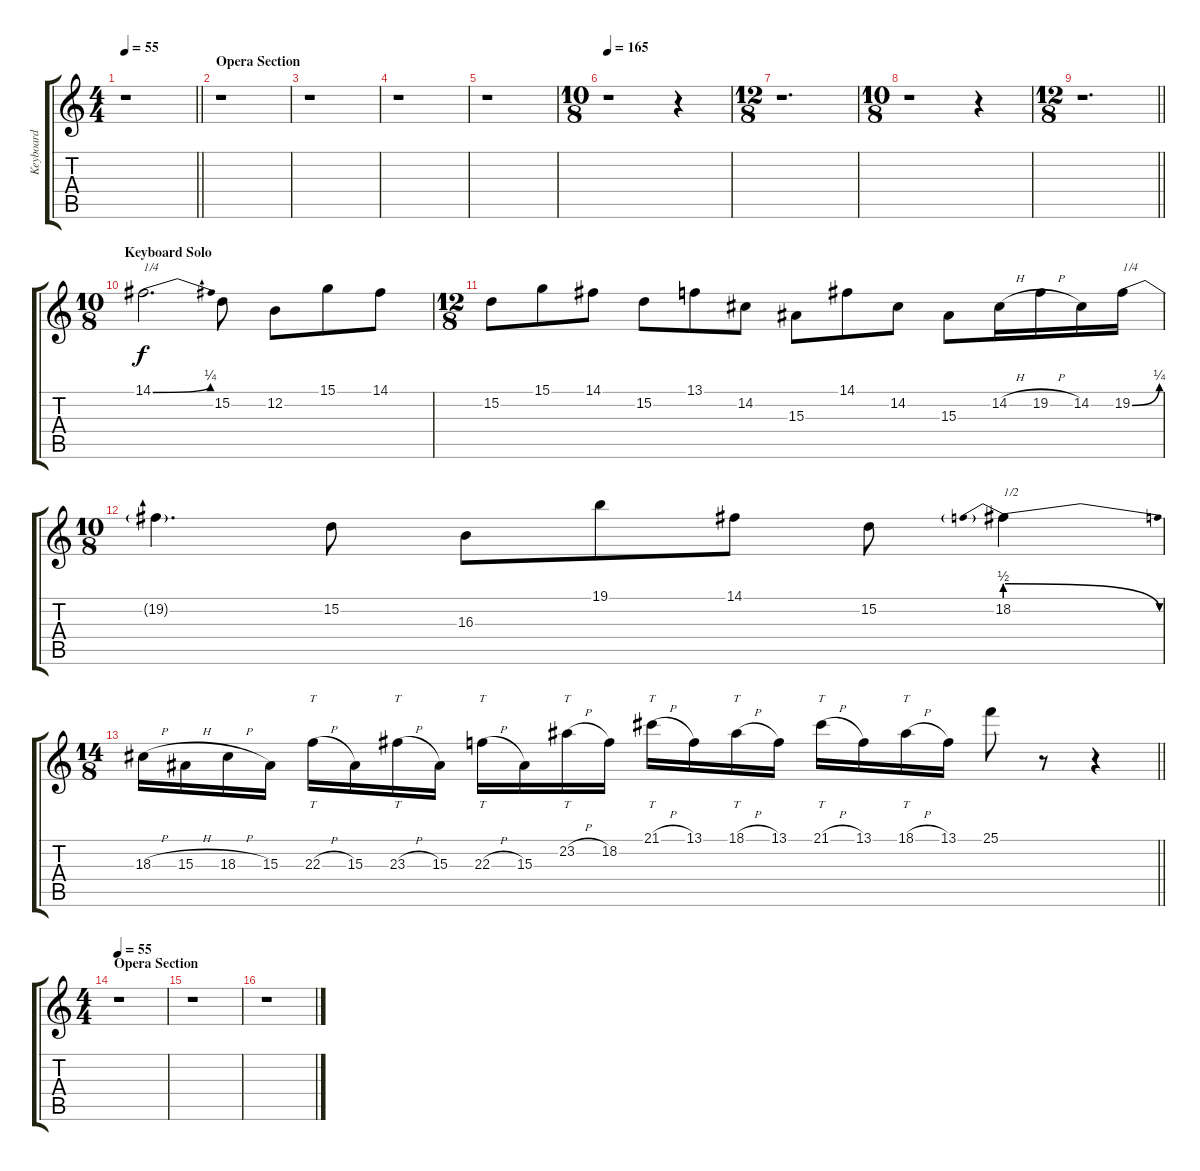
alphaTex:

\track ("Keyboard" "Keyboard") {instrument lead2sawtooth}
\staff {score tabs}
\tuning (E4 B3 G3 D3 A2 E2) {hide}
\ts (4 4)
\tempo 55
\clef g2
\barLineRight lightlight
\ks c
r.1{dy f} |
\section ("" "Opera Section")
r.1 |
r.1 |
r.1 |
r.1 |
\ts (10 8)
\tempo 165
r.1 r.4 |
\ts (12 8)
r.1{d} |
\ts (10 8)
r.1 r.4 |
\ts (12 8)
\barLineRight lightlight
r.1{d} |
\ts (10 8)
\section ("" "Keyboard Solo")
14.1{be (bend 0 0 60 1)}.2{d txt "1/4"} 15.2.8 12.2.8 15.1.8 14.1.8 |
\ts (12 8)
15.2.8 15.1.8 14.1.8 15.2.8 13.1.8 14.2.8 15.3.8 14.1.8 14.2.8 15.3.8 14.2{h}.16 19.2{h}.16 14.2.16 19.2{be (bend 0 0 60 1)}.16{txt "1/4"} |
\ts (10 8)
19.2{t}.4{d} 15.2.8 16.3.8 19.1.8 14.1.8 15.2.8 18.2{be (prebendrelease 0 2 60 0)}.4{txt "1/2"} |
\ts (14 8)
\barLineRight lightlight
18.3{h}.16 15.3{h}.16 18.3{h}.16 15.3.16 22.3{h}.16{tt} 15.3.16 23.3{h}.16{tt} 15.3.16 22.3{h}.16{tt} 15.3.16 23.2{h}.16{tt} 18.2.16 21.1{h}.16{tt} 13.1.16 18.1{h}.16{tt} 13.1.16 21.1{h}.16{tt} 13.1.16 18.1{h}.16{tt} 13.1.16 25.1.8 r.8 r.4 |
\ts (4 4)
\section ("" "Opera Section")
\tempo 55
r.1 |
r.1 |
r.1
